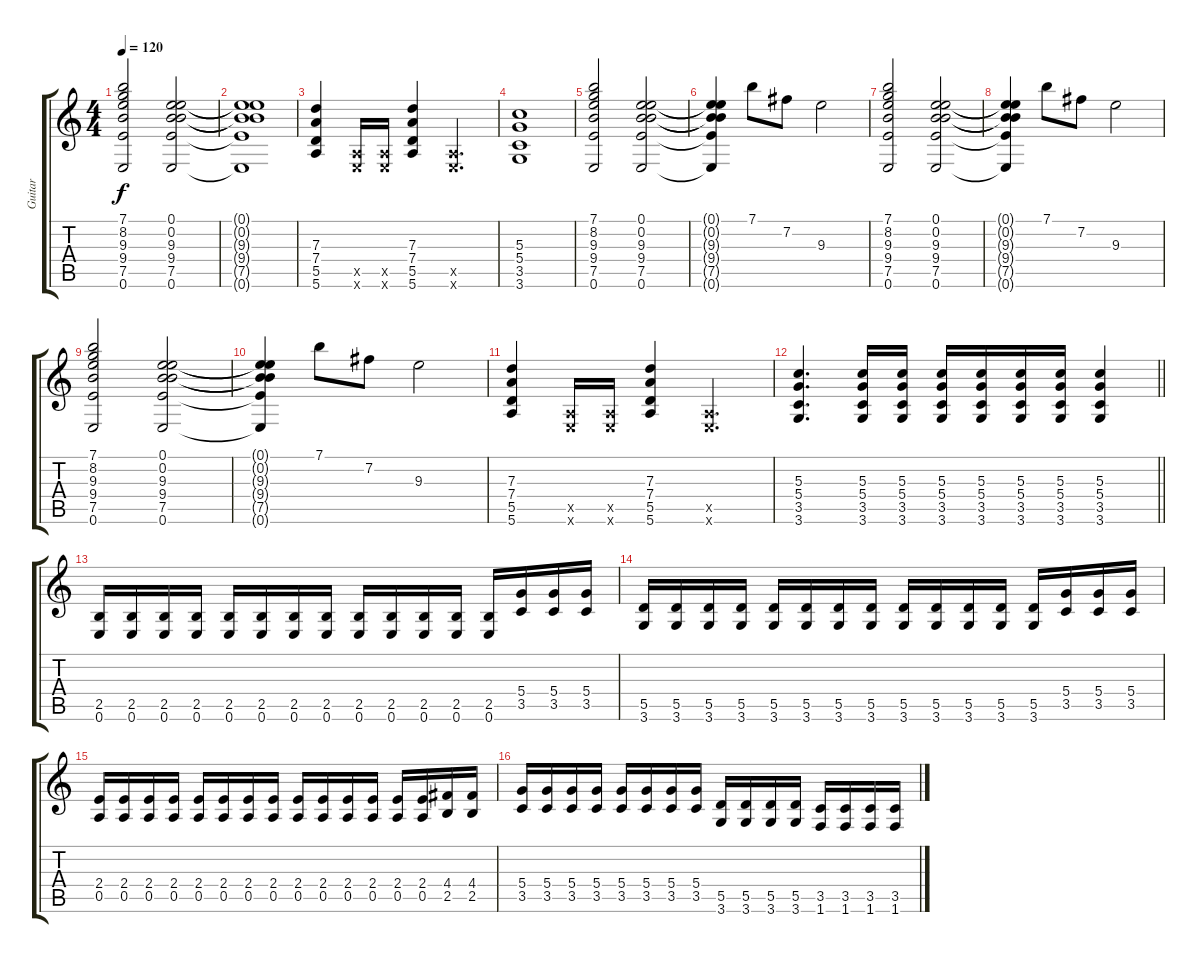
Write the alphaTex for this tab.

\track ("Guitar" "Guitar") {instrument distortionguitar}
\staff {score tabs}
\tuning (E4 B3 G3 D3 A2 E2) {hide}
\ts (4 4)
\tempo 120
\clef g2
\ks c
(7.1 8.2 9.3 9.4 7.5 0.6).2{dy f} (0.1 0.2 9.3 9.4 7.5 0.6).2 |
(0.1{t} 0.2{t} 9.3{t} 9.4{t} 7.5{t} 0.6{t}).1 |
(7.3 7.4 5.5 5.6).4 (0.5{x} 0.6{x}).16 (0.5{x} 0.6{x}).16 (7.3 7.4 5.5 5.6).4 (0.5{x} 0.6{x}).4{d} |
(5.3 5.4 3.5 3.6).1 |
(7.1 8.2 9.3 9.4 7.5 0.6).2 (0.1 0.2 9.3 9.4 7.5 0.6).2 |
(0.1{t} 0.2{t} 9.3{t} 9.4{t} 7.5{t} 0.6{t}).4 7.1.8 7.2.8 9.3.2 |
(7.1 8.2 9.3 9.4 7.5 0.6).2 (0.1 0.2 9.3 9.4 7.5 0.6).2 |
(0.1{t} 0.2{t} 9.3{t} 9.4{t} 7.5{t} 0.6{t}).4 7.1.8 7.2.8 9.3.2 |
(7.1 8.2 9.3 9.4 7.5 0.6).2 (0.1 0.2 9.3 9.4 7.5 0.6).2 |
(0.1{t} 0.2{t} 9.3{t} 9.4{t} 7.5{t} 0.6{t}).4 7.1.8 7.2.8 9.3.2 |
(7.3 7.4 5.5 5.6).4 (0.5{x} 0.6{x}).16 (0.5{x} 0.6{x}).16 (7.3 7.4 5.5 5.6).4 (0.5{x} 0.6{x}).4{d} |
\barLineRight lightlight
(5.3 5.4 3.5 3.6).4{d} (5.3 5.4 3.5 3.6).16 (5.3 5.4 3.5 3.6).16 (5.3 5.4 3.5 3.6).16 (5.3 5.4 3.5 3.6).16 (5.3 5.4 3.5 3.6).16 (5.3 5.4 3.5 3.6).16 (5.3 5.4 3.5 3.6).4 |
(2.5 0.6).16 (2.5 0.6).16 (2.5 0.6).16 (2.5 0.6).16 (2.5 0.6).16 (2.5 0.6).16 (2.5 0.6).16 (2.5 0.6).16 (2.5 0.6).16 (2.5 0.6).16 (2.5 0.6).16 (2.5 0.6).16 (2.5 0.6).16 (5.4 3.5).16 (5.4 3.5).16 (5.4 3.5).16 |
(5.5 3.6).16 (5.5 3.6).16 (5.5 3.6).16 (5.5 3.6).16 (5.5 3.6).16 (5.5 3.6).16 (5.5 3.6).16 (5.5 3.6).16 (5.5 3.6).16 (5.5 3.6).16 (5.5 3.6).16 (5.5 3.6).16 (5.5 3.6).16 (5.4 3.5).16 (5.4 3.5).16 (5.4 3.5).16 |
(2.4 0.5).16 (2.4 0.5).16 (2.4 0.5).16 (2.4 0.5).16 (2.4 0.5).16 (2.4 0.5).16 (2.4 0.5).16 (2.4 0.5).16 (2.4 0.5).16 (2.4 0.5).16 (2.4 0.5).16 (2.4 0.5).16 (2.4 0.5).16 (2.4 0.5).16 (4.4 2.5).16 (4.4 2.5).16 |
(5.4 3.5).16 (5.4 3.5).16 (5.4 3.5).16 (5.4 3.5).16 (5.4 3.5).16 (5.4 3.5).16 (5.4 3.5).16 (5.4 3.5).16 (5.5 3.6).16 (5.5 3.6).16 (5.5 3.6).16 (5.5 3.6).16 (3.5 1.6).16 (3.5 1.6).16 (3.5 1.6).16 (3.5 1.6).16
